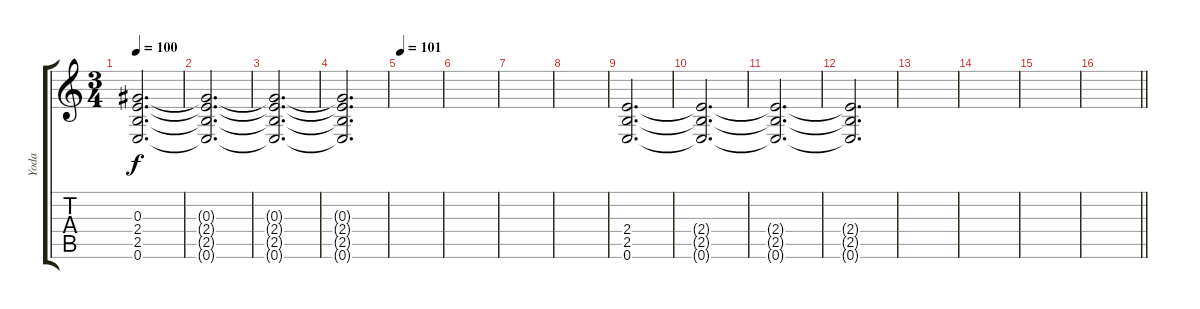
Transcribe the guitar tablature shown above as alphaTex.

\track ("Yoda" "Yoda") {instrument electricguitarjazz}
\staff {score tabs}
\tuning (E4 B3 Ab3 D3 A2 E2) {hide}
\ts (3 4)
\tempo 100
\clef g2
\ks c
(0.3 2.4 2.5 0.6).2{d dy f volume 14} |
(0.3{t} 2.4{t} 2.5{t} 0.6{t}).2{d} |
(0.3{t} 2.4{t} 2.5{t} 0.6{t}).2{d} |
(0.3{t} 2.4{t} 2.5{t} 0.6{t}).2{d} |
\tempo 101
|
|
|
|
(2.4 2.5 0.6).2{d volume 16} |
(2.4{t} 2.5{t} 0.6{t}).2{d} |
(2.4{t} 2.5{t} 0.6{t}).2{d} |
(2.4{t} 2.5{t} 0.6{t}).2{d} |
|
|
|
\barLineRight lightlight
